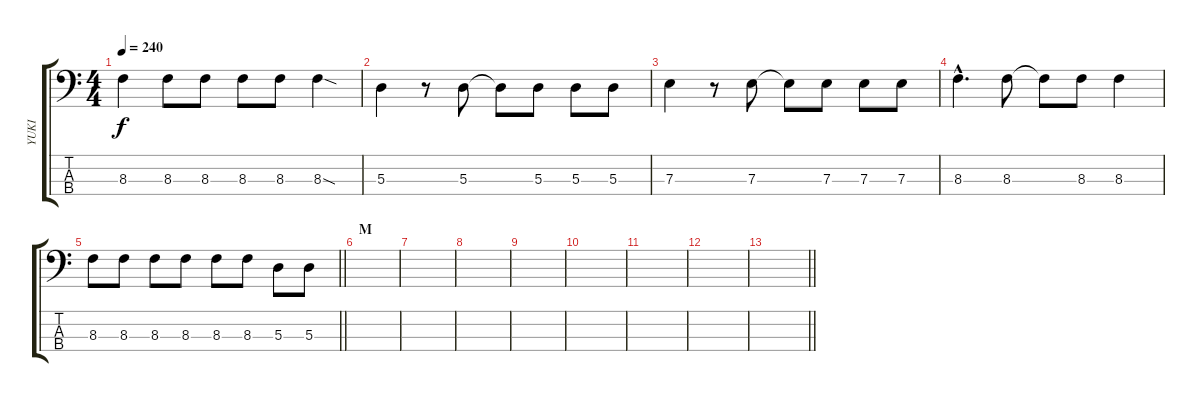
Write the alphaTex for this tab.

\track ("YUKI" "YUKI") {instrument electricbasspick}
\staff {score tabs}
\tuning (G2 D2 A1 E1) {hide}
\ts (4 4)
\tempo 240
\clef f4
\ks c
8.3.4{dy f} 8.3.8 8.3.8 8.3.8 8.3.8 8.3{sod}.4 |
5.3.4 r.8 5.3.8 5.3{t}.8 5.3.8 5.3.8 5.3.8 |
7.3.4 r.8 7.3.8 7.3{t}.8 7.3.8 7.3.8 7.3.8 |
8.3{hac}.4{d} 8.3.8 8.3{t}.8 8.3.8 8.3.4 |
\barLineRight lightlight
8.3.8 8.3.8 8.3.8 8.3.8 8.3.8 8.3.8 5.3.8 5.3.8 |
\section ("" "M")
|
|
|
|
|
|
|
\barLineRight lightlight
